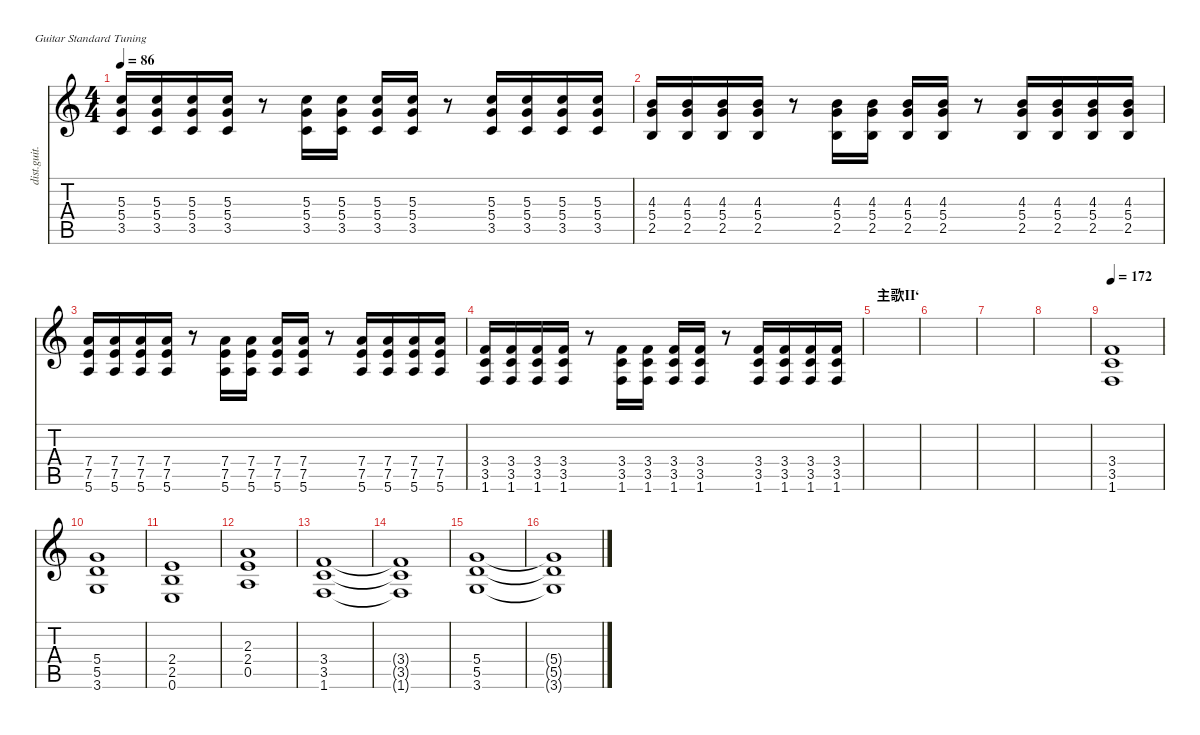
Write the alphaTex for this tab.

\defaultSystemsLayout 4
\hideDynamics
\bracketExtendMode nobrackets
\track ("Distortion Guitar" "dist.guit.") {instrument distortionguitar}
\staff {score tabs}
\tuning (E4 B3 G3 D3 A2 E2)
\ts (4 4)
\tempo 86
\clef g2
\ks c
(3.5 5.4 5.3).16{dy mf beam Up} (5.3 5.4 3.5).16{beam Up} (3.5 5.4 5.3).16{beam Up} (5.3 5.4 3.5).16{beam Up} r.8{beam Down} (3.5 5.4 5.3).16{beam Up} (5.3 5.4 3.5).16{beam Up} (3.5 5.3 5.4).16{beam Up} (3.5 5.4 5.3).16{beam Up} r.8{beam Down} (3.5 5.3 5.4).16{beam Up} (3.5 5.3 5.4).16{beam Up} (3.5 5.3 5.4).16{beam Up} (3.5 5.4 5.3).16{beam Up} |
(2.5 4.3 5.4).16{beam Up} (4.3 2.5 5.4).16{beam Up} (4.3 2.5 5.4).16{beam Up} (4.3 5.4 2.5).16{beam Up} r.8{beam Down} (2.5 4.3 5.4).16{beam Up} (4.3 2.5 5.4).16{beam Up} (4.3 2.5 5.4).16{beam Up} (4.3 5.4 2.5).16{beam Up} r.8{beam Down} (2.5 4.3 5.4).16{beam Up} (4.3 2.5 5.4).16{beam Up} (4.3 2.5 5.4).16{beam Up} (4.3 5.4 2.5).16{beam Up} |
(5.6 7.5 7.4).16{beam Up} (7.4 7.5 5.6).16{beam Up} (7.4 7.5 5.6).16{beam Up} (7.5 7.4 5.6).16{beam Up} r.8{beam Down} (5.6 7.5 7.4).16{beam Up} (7.4 7.5 5.6).16{beam Up} (7.4 7.5 5.6).16{beam Up} (7.5 7.4 5.6).16{beam Up} r.8{beam Down} (5.6 7.5 7.4).16{beam Up} (7.4 7.5 5.6).16{beam Up} (7.4 7.5 5.6).16{beam Up} (7.5 7.4 5.6).16{beam Up} |
(1.6 3.5 3.4).16{beam Up} (3.4 3.5 1.6).16{beam Up} (3.4 3.5 1.6).16{beam Up} (3.5 3.4 1.6).16{beam Up} r.8{beam Down} (1.6 3.5 3.4).16{beam Up} (3.4 3.5 1.6).16{beam Up} (3.4 3.5 1.6).16{beam Up} (3.5 3.4 1.6).16{beam Up} r.8{beam Down} (1.6 3.5 3.4).16{beam Up} (3.4 3.5 1.6).16{beam Up} (1.6 3.4 3.5).16{beam Up} (1.6 3.5 3.4).16{beam Up} |
\section ("" "主歌II‘")
|
|
|
|
\tempo 172
(1.6 3.5 3.4).1{beam Up} |
(3.6 5.5 5.4).1{beam Up} |
(0.6 2.5 2.4).1{beam Up} |
(0.5 2.4 2.3).1{beam Up} |
(1.6 3.5 3.4).1{beam Up} |
(3.5{t} 3.4{t} 1.6{t}).1{beam Up} |
(3.6 5.5 5.4).1{beam Up} |
(3.6{t} 5.5{t} 5.4{t}).1{beam Up}
